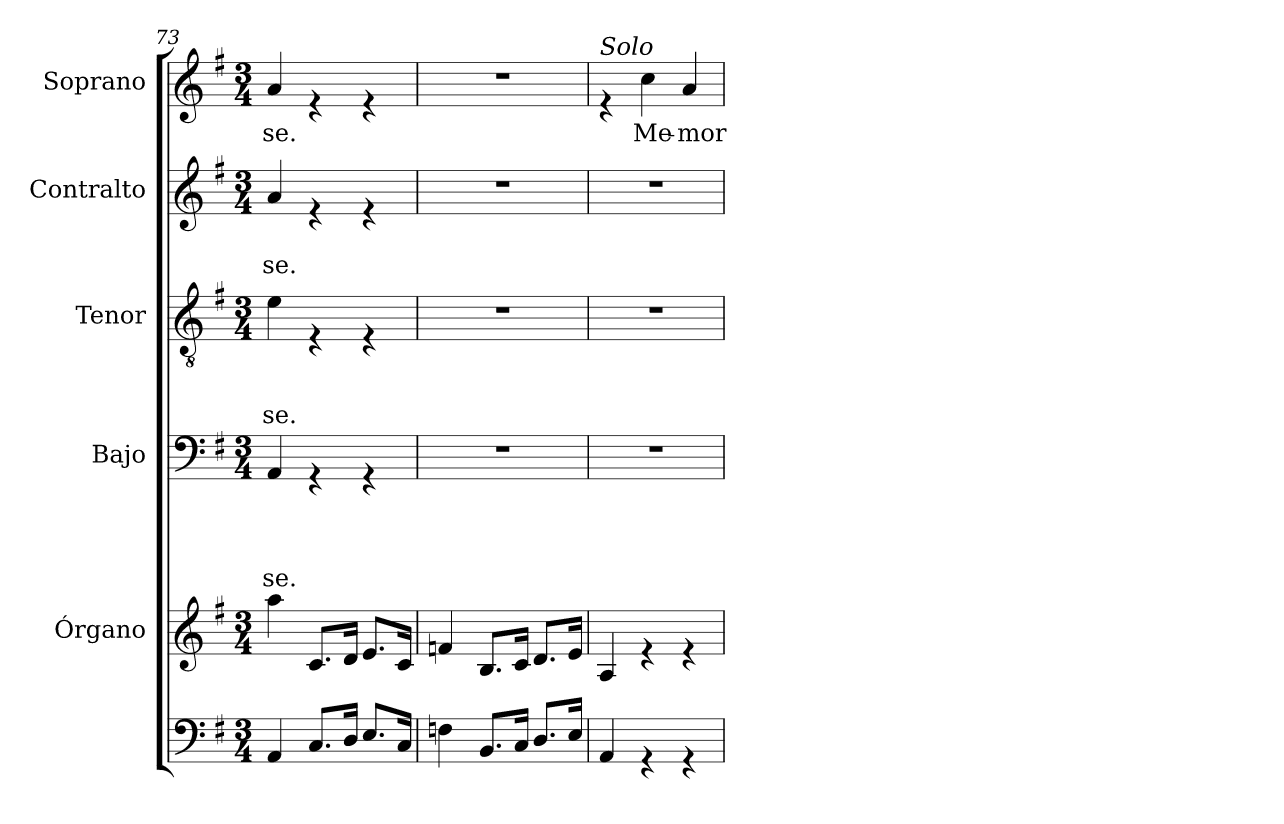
**kern	**kern	**kern	**text	**text	**text	**text	**kern	**text	**text	**text	**kern	**text	**text	**kern	**text
*part6	*part5	*part4	*part4	*part4	*part4	*part4	*part3	*part3	*part3	*part3	*part2	*part2	*part2	*part1	*part1
*staff6	*staff5	*staff4	*staff4	*staff4	*staff4	*staff4	*staff3	*staff3	*staff3	*staff3	*staff2	*staff2	*staff2	*staff1	*staff1
*	*I"Órgano	*I"Bajo	*	*	*	*	*I"Tenor	*	*	*	*I"Contralto	*	*	*I"Soprano	*
*clefF4	*clefG2	*clefF4	*	*	*	*	*clefGv2	*	*	*	*clefG2	*	*	*clefG2	*
*k[f#]	*k[f#]	*k[f#]	*	*	*	*	*k[f#]	*	*	*	*k[f#]	*	*	*k[f#]	*
*G:	*G:	*G:	*	*	*	*	*G:	*	*	*	*G:	*	*	*G:	*
*M3/4	*M3/4	*M3/4	*	*	*	*	*M3/4	*	*	*	*M3/4	*	*	*M3/4	*
=73	=73	=73	=73	=73	=73	=73	=73	=73	=73	=73	=73	=73	=73	=73	=73
!	!	!	!	!	!	!LO:LY:b	!	!	!	!LO:LY:b	!	!	!LO:LY:b	!	!LO:LY:b
4AA/	4aa\	4AA/	.	.	.	se.	4e\	.	.	se.	4a/	.	se.	4a/	se.
8.C/L	8.c/L	4rGG	.	.	.	.	4rE	.	.	.	4re	.	.	4re	.
16D/Jk	16d/Jk	.	.	.	.	.	.	.	.	.	.	.	.	.	.
8.E/L	8.e/L	4rGG	.	.	.	.	4rE	.	.	.	4re	.	.	4re	.
16C/Jk	16c/Jk	.	.	.	.	.	.	.	.	.	.	.	.	.	.
=74	=74	=74	=74	=74	=74	=74	=74	=74	=74	=74	=74	=74	=74	=74	=74
4Fn\	4fn/	2.r	.	.	.	.	2.r	.	.	.	2.r	.	.	2.r	.
8.BB/L	8.B/L	.	.	.	.	.	.	.	.	.	.	.	.	.	.
16C/Jk	16c/Jk	.	.	.	.	.	.	.	.	.	.	.	.	.	.
8.D/L	8.d/L	.	.	.	.	.	.	.	.	.	.	.	.	.	.
16E/Jk	16e/Jk	.	.	.	.	.	.	.	.	.	.	.	.	.	.
=75	=75	=75	=75	=75	=75	=75	=75	=75	=75	=75	=75	=75	=75	=75	=75
!	!	!	!	!	!	!	!	!	!	!	!	!	!	!LO:TX:a:i:t=Solo	!
4AA/	4A/	2.r	.	.	.	.	2.r	.	.	.	2.r	.	.	4re	.
!	!	!	!	!	!	!	!	!	!	!	!	!	!	!	!LO:LY:b
4rGG	4re	.	.	.	.	.	.	.	.	.	.	.	.	4cc\	Me-
!	!	!	!	!	!	!	!	!	!	!	!	!	!	!	!LO:LY:b
4rGG	4re	.	.	.	.	.	.	.	.	.	.	.	.	4a/	-mor
=	=	=	=	=	=	=	=	=	=	=	=	=	=	=	=
*-	*-	*-	*-	*-	*-	*-	*-	*-	*-	*-	*-	*-	*-	*-	*-
